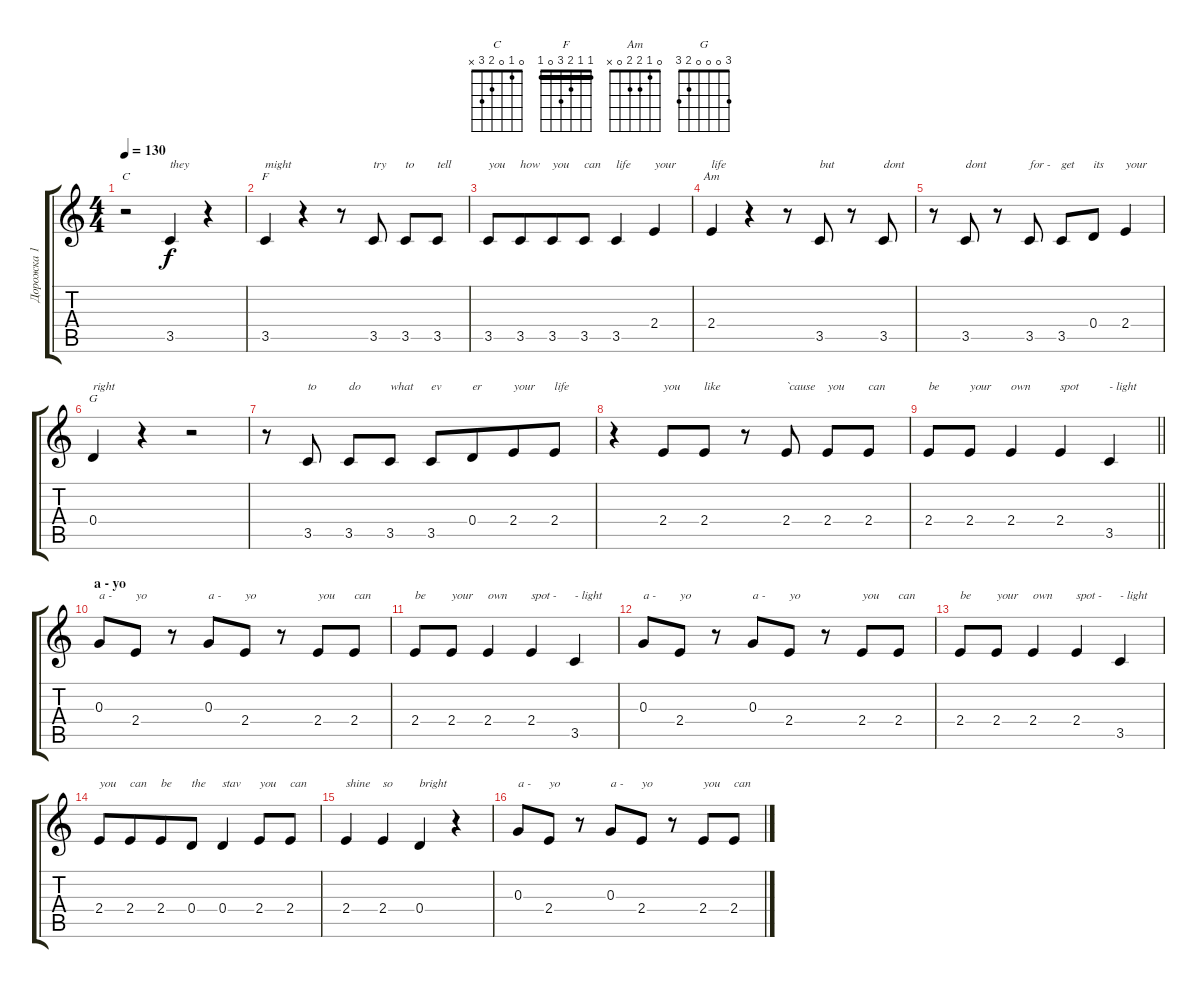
\track ("Дорожка 1" "Дорожка 1") {instrument acousticguitarsteel}
\staff {score tabs}
\tuning (E4 B3 G3 D3 A2 E2) {hide}
\chord ("C" 0 1 0 2 3 x)
\chord ("F" 1 1 2 3 0 1) {barre 1}
\chord ("Am" 0 1 2 2 0 x)
\chord ("G" 3 0 0 0 2 3)
\ts (4 4)
\tempo 130
\clef g2
\ks c
r.2{ch "C" dy f instrument acousticguitarsteel} 3.5.4{txt "they"} r.4 |
3.5.4{ch "F" txt "might"} r.4 r.8 3.5.8{txt "try"} 3.5.8{txt "to"} 3.5.8{txt "tell"} |
3.5.8{txt "you"} 3.5.8{txt "how" beam merge} 3.5.8{txt "you"} 3.5.8{txt "can"} 3.5.4{txt "life"} 2.4.4{txt "your"} |
2.4.4{ch "Am" txt "life"} r.4 r.8 3.5.8{txt "but"} r.8 3.5.8{txt "dont"} |
r.8 3.5.8{txt "dont"} r.8 3.5.8{txt "for - "} 3.5.8{txt "get"} 0.4.8{txt "its"} 2.4.4{txt "your"} |
0.4.4{ch "G" txt "right"} r.4 r.2 |
r.8 3.5.8{txt "to"} 3.5.8{txt "do"} 3.5.8{txt "what"} 3.5.8{txt "ev"} 0.4.8{txt "er" beam merge} 2.4.8{txt "your"} 2.4.8{txt "life"} |
r.4 2.4.8{txt "you"} 2.4.8{txt "like"} r.8 2.4.8{txt "`cause"} 2.4.8{txt "you"} 2.4.8{txt "can"} |
\barLineRight lightlight
2.4.8{txt "be"} 2.4.8{txt "your"} 2.4.4{txt "own"} 2.4.4{txt "spot"} 3.5.4{txt "- light"} |
\section ("" "a - yo")
0.3.8{txt "a -"} 2.4.8{txt "yo"} r.8 0.3.8{txt "a -" beam merge} 2.4.8{txt "yo"} r.8 2.4.8{txt "you"} 2.4.8{txt "can"} |
2.4.8{txt "be"} 2.4.8{txt "your"} 2.4.4{txt "own"} 2.4.4{txt "spot -"} 3.5.4{txt "- light"} |
0.3.8{txt "a -"} 2.4.8{txt "yo"} r.8 0.3.8{txt "a -" beam merge} 2.4.8{txt "yo"} r.8 2.4.8{txt "you"} 2.4.8{txt "can"} |
2.4.8{txt "be"} 2.4.8{txt "your"} 2.4.4{txt "own"} 2.4.4{txt "spot -"} 3.5.4{txt "- light"} |
2.4.8{txt "you"} 2.4.8{txt "can" beam merge} 2.4.8{txt "be"} 0.4.8{txt "the"} 0.4.4{txt "stav"} 2.4.8{txt "you"} 2.4.8{txt "can"} |
2.4.4{txt "shine"} 2.4.4{txt "so"} 0.4.4{txt "bright"} r.4 |
0.3.8{txt "a -"} 2.4.8{txt "yo"} r.8 0.3.8{txt "a -" beam merge} 2.4.8{txt "yo"} r.8 2.4.8{txt "you"} 2.4.8{txt "can"}
